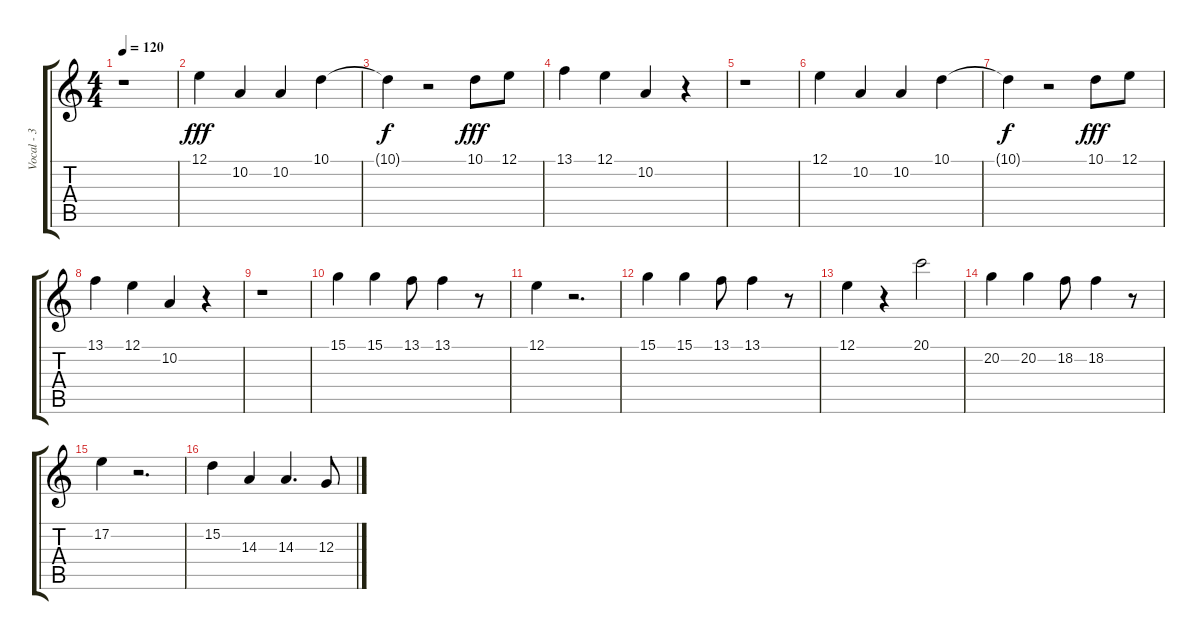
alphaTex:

\track ("Vocal - 3" "Vocal - 3") {instrument rockorgan}
\staff {score tabs}
\tuning (E4 B3 G3 D3 A2 E2) {hide}
\ts (4 4)
\tempo 120
\clef g2
\ks c
r.1{dy fff} |
12.1.4 10.2.4 10.2.4 10.1.4 |
10.1{t}.4{dy f} r.2 10.1.8{dy fff} 12.1.8 |
13.1.4 12.1.4 10.2.4 r.4 |
r.1 |
12.1.4 10.2.4 10.2.4 10.1.4 |
10.1{t}.4{dy f} r.2 10.1.8{dy fff} 12.1.8 |
13.1.4 12.1.4 10.2.4 r.4 |
r.1 |
15.1.4 15.1.4 13.1.8 13.1.4 r.8 |
12.1.4 r.2{d} |
15.1.4 15.1.4 13.1.8 13.1.4 r.8 |
12.1.4 r.4 20.1.2 |
20.2.4 20.2.4 18.2.8 18.2.4 r.8 |
17.2.4 r.2{d} |
15.2.4 14.3.4 14.3.4{d} 12.3.8
